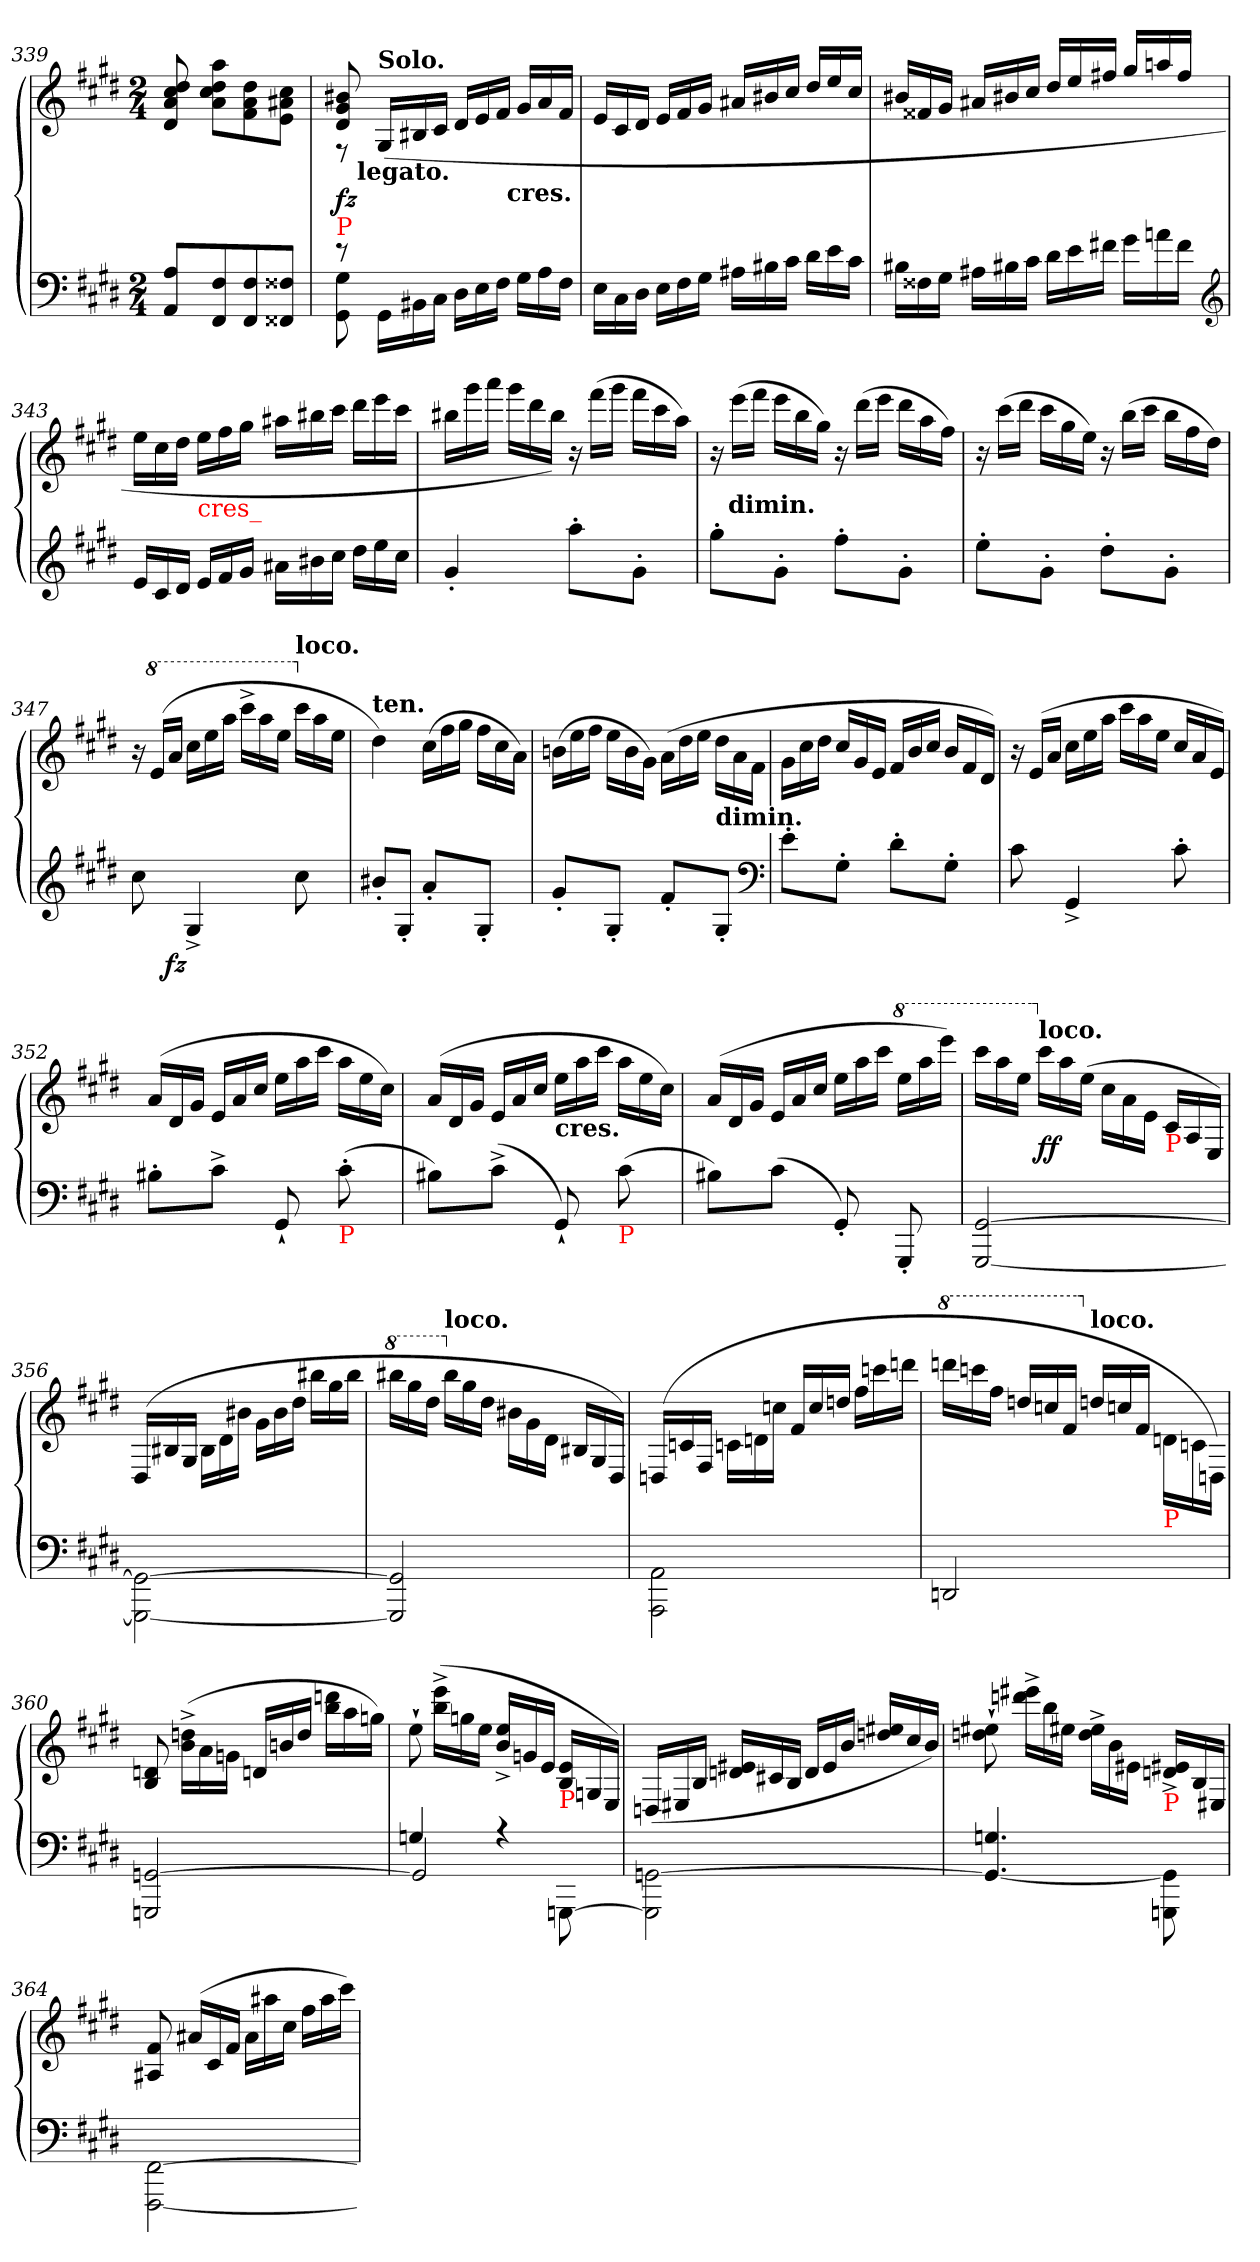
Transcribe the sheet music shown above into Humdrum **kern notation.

**kern	**kern	**dynam
*part1	*part1	*part1
*staff2	*staff1	*staff1/2
*clefF4	*clefG2	*
*k[f#c#g#d#]	*k[f#c#g#d#]	*
*M2/4	*M2/4	*
=339	=339	=339
8A! 8AA!L	8dd#! 8cc#! 8a! 8d#!	.
8F#! 8FF#!	8aa!\ 8dd#!\ 8cc#!\ 8a!\L	.
8F#! 8FF#!	8dd#! 8a! 8f#!	.
8F##X! 8FF##X!J	8cc#! 8a#X! 8e!J	.
=340	=340	=340
*^	*^	*
!	!	!LO:TX:b:color=red:t=P	!	!
!LO:TX:a:color=red:t=P	!	!	!	!
*	*	*^	*^	*
8r	8G#! 8GG#!	8b#X! 8g#! 8d#!	8r	16ryy	3ryy	fz
!	!	!	!	!LO:TX:b:B:t=legato.	!	!
.	.	.	.	4..ryy	.	.
*Xtuplet	*	*	*Xtuplet	*	*	*
!	!	!LO:TX:a:B:t=Solo.	!	!	!	!
24GG#\LL	4.ryy	4.ryy	(>24G#/LL	.	.	.
24BB#X	.	.	24B#X	.	.	.
24C#JJ	.	.	24c#/JJ	.	.	.
24D#\LL	.	.	24d#/LL	.	.	.
24E	.	.	24e	.	.	.
24F#JJ	.	.	24f#JJ	.	48ryy	.
!	!	!	!	!	!LO:TX:c:B:t=cres.	!
.	.	.	.	.	12..ryy	.
24G#\LL	.	.	24g#/LL	.	.	.
24A	.	.	24a	.	.	.
24F#JJ	.	.	24f#JJ	.	.	.
*v	*v	*	*	*	*	*
*	*v	*v	*v	*v	*
=341	=341	=341
24ELL	24eLL	.
24C#	24c#	.
24D#JJ	24d#JJ	.
24ELL	24eLL	.
24F#	24f#	.
24G#JJ	24g#JJ	.
24A#XLL	24a#X/LL	.
24B#X	24b#X	.
24c#JJ	24cc#JJ	.
24d#\LL	24dd#/LL	.
24e\	24ee/	.
24c#\JJ	24cc#/JJ	.
=342	=342	=342
24B#XLL	24b#XLL	.
24F##X	24f##X	.
24G#JJ	24g#JJ	.
24A#XLL	24a#X/LL	.
24B#X	24b#X	.
24c#JJ	24cc#JJ	.
24d#\LL	24dd#/LL	.
24e\	24ee/	.
24f#XJJ	24ff#XJJ	.
24g#\LL	24gg#/LL	.
24an\	24aan/	.
24f#\JJ	24ff#/JJ	.
*clefG2	*	*
=343	=343	=343
24eLL	24eeLL	.
24c#	24cc#	.
24d#JJ	24dd#JJ	.
!	!LO:TX:b:color=red:t=cres_	!
24eLL	24eeLL	.
24f#	24ff#	.
24g#JJ	24gg#JJ	.
24a#XLL	24aa#XLL	.
24b#X	24bb#X	.
24cc#JJ	24ccc#JJ	.
24dd#LL	24ddd#LL	.
24ee	24eee	.
24cc#JJ	24ccc#JJ	.
=344	=344	=344
4g#'	24bb#XLL	.
.	24ggg#	.
.	24aaaJJ	.
.	24ggg#LL	.
.	24ddd#	.
.	24bb#JJ)	.
8aa'L	24r	.
.	(>24fff#LL	.
.	24ggg#JJ	.
8g#'J	24fff#LL	.
.	24ccc#	.
.	24aaJJ)	.
=345	=345	=345
8gg#'L	24r	.
!	!LO:TX:c:B:t=dimin.	!
.	(>24eeeLL	.
.	24fff#JJ	.
8g#'J	24eeeLL	.
.	24bb	.
.	24gg#JJ)	.
8ff#'L	24r	.
.	(>24ddd#LL	.
.	24eeeJJ	.
8g#'J	24ddd#\LL	.
.	24aa	.
.	24ff#JJ)	.
=346	=346	=346
8ee'L	24r	.
.	(>24ccc#LL	.
.	24ddd#JJ	.
8g#'J	24ccc#\LL	.
.	24gg#	.
.	24eeJJ)	.
8dd#'L	24r	.
.	(>24bbLL	.
.	24ccc#JJ	.
8g#'J	24bb\LL	.
.	24ff#	.
.	24dd#JJ)	.
=347	=347	=347
8cc#	24r	.
*	*8va	*
.	(>24eeLL	.
.	24aaJJ	.
!	!	!LO:DY:b=2:rj
4G#^	24ccc#LL	fz
.	24eee	.
.	24aaaJJ	.
.	24cccc#^<LL	.
.	24aaa	.
.	24eeeJJ	.
*	*X8va	*
!	!LO:TX:a:B:t=loco.	!
8cc#	24ccc#LL	.
.	24aa	.
.	24eeJJ	.
=348	=348	=348
!	!LO:TX:a:B:t=ten.	!
8b#X'L	4dd#)	.
8G#'J	.	.
8a'L	(>24cc#LL	.
.	24ff#	.
.	24gg#JJ	.
8G#'J	24ff#LL	.
.	24cc#	.
.	24aJJ)	.
=349	=349	=349
8g#'L	(>24bnLL	.
.	24ee	.
.	24ff#JJ	.
8G#'J	24eeLL	.
.	24b	.
.	24g#JJ)	.
8f#'L	(>24aLL	.
.	24dd#	.
.	24eeJJ	.
!	!LO:TX:c:B:t=dimin.	!
8G#'J	24dd#\LL	.
.	24a	.
.	24f#JJ	.
*clefF4	*	*
=350	=350	=350
8e'L	24g#LL	.
.	24cc#	.
.	24dd#JJ	.
8G#'J	24cc#LL	.
.	24g#	.
.	24eJJ	.
8d#'L	24f#LL	.
.	24b	.
.	24cc#JJ	.
8G#'J	24bLL	.
.	24f#	.
.	24d#JJ)	.
=351	=351	=351
8c#	24r	.
.	(>24eLL	.
.	24aJJ	.
4GG#^>	24cc#LL	.
.	24ee	.
.	24aaJJ	.
.	24ccc#LL	.
.	24aa	.
.	24eeJJ	.
8c#'	24cc#LL	.
.	24a	.
.	24eJJ)	.
=352	=352	=352
8B#X'L	(>24aLL	.
.	24d#	.
.	24g#JJ	.
8c#^J	24eLL	.
.	24a	.
.	24cc#JJ	.
8GG#`	24eeLL	.
.	24aa	.
.	24ccc#JJ	.
!LO:TX:b:color=red:t=P	!	!
(>8c#'	24aaLL	.
.	24ee	.
.	24cc#JJ)	.
=353	=353	=353
8B#XL)	(>24aLL	.
.	24d#	.
.	24g#JJ	.
(>8c#^J	24eLL	.
.	24a	.
.	24cc#JJ	.
!	!LO:TX:c:B:t=cres.	!
8GG#`)	24eeLL	.
.	24aa	.
.	24ccc#JJ	.
!LO:TX:b:color=red:t=P	!	!
(8c#	24aaLL	.
.	24ee	.
.	24cc#JJ)	.
=354	=354	=354
8B#XL)	(>24aLL	.
.	24d#	.
.	24g#JJ	.
(>8c#J	24eLL	.
.	24a	.
.	24cc#JJ	.
8GG#')	24eeLL	.
.	24aa	.
.	24ccc#JJ	.
*	*8va	*
8GGG#'	24eeeLL	.
.	24aaa	.
.	24eeeeJJ)	.
=355	=355	=355
[2GG# [2GGG#	24cccc#LL	.
.	24aaa	.
.	24eeeJJ	.
*	*X8va	*
!	!LO:TX:a:B:t=loco.	!
.	24ccc#LL	ff
.	24aa	.
.	(>24eeJJ	.
.	24cc#\LL	.
.	24a	.
.	24eJJ	.
!	!LO:TX:b:color=red:t=P	!
.	24c#\LL	.
.	24A/	.
.	24E/JJ)	.
=356	=356	=356
2GG#_\ 2GGG#_\	(>24D#/LL	.
.	24B#X	.
.	24G#/JJ	.
.	24B#\LL	.
.	24d#	.
.	24b#XJJ	.
.	24g#LL	.
.	24b#	.
.	24dd#JJ	.
.	24bb#XLL	.
.	24gg#	.
.	24bb#JJ	.
=357	=357	=357
*	*8va	*
2GG#] 2GGG#]	24bbb#XLL	.
.	24ggg#	.
.	24ddd#JJ	.
*	*X8va	*
!	!LO:TX:a:B:t=loco.	!
.	24bb#LL	.
.	24gg#	.
.	24dd#JJ	.
.	24b#X\LL	.
.	24g#	.
.	24d#JJ	.
.	24B#XLL	.
.	24G#/	.
.	24D#/JJ)	.
=358	=358	=358
2AA\ 2AAA\	(>24Dn/LL	.
.	24cn/	.
.	24F#/JJ	.
.	24cn\LL	.
.	24dn	.
.	24ccnJJ	.
.	24f#LL	.
.	24cc	.
.	24ddnJJ	.
.	24ff#LL	.
.	24cccn	.
.	24dddnJJ	.
=359	=359	=359
*	*8va	*
2DDn	24ddddnLL	.
.	24ccccn	.
.	24fff#JJ	.
.	24dddnLL	.
.	24cccn	.
.	24ff#JJ	.
*	*X8va	*
!	!LO:TX:a:B:t=loco.	!
.	24ddnLL	.
.	24ccn	.
.	24f#JJ	.
!	!LO:TX:b:color=red:t=P	!
.	24dn\LL	.
.	24cn\	.
.	24D/JJ)	.
=360	=360	=360
[2GGn/ 2GGGn/	8dn/ 8B/	.
.	(>24ddn^ 24b^LL	.
.	24a	.
.	24gnJJ	.
.	24dnLL	.
.	24bn	.
.	24ddJJ	.
.	24dddn 24bbLL	.
.	24aa	.
.	24ggnJJ)	.
=361	=361	=361
*^	*	*
4Gn	2GGn/]	8ee`	.
.	.	(>24eee^< 24bb^<LL	.
.	.	24ggn	.
.	.	24eeJJ	.
!LO:N:vis=4	!	!	!
8rA	.	24ee^ 24b^LL	.
.	.	24gn	.
.	.	24eJJ	.
!	!	!LO:TX:b:color=red:t=P	!
[8GGGn\	.	24e\ 24B\LL	.
.	.	24Gn/	.
.	.	24E/JJ)	.
*v	*v	*	*
=362	=362	=362
[2GGn\ 2GGG]\	(>24Dn/LL	.
.	24E#X	.
.	24B/JJ	.
.	24e#X 24dnLL	.
.	24c#X	.
.	24BJJ	.
.	24dLL	.
.	24e#	.
.	24bJJ	.
.	24ee#X/ 24ddn/LL	.
.	24cc#	.
.	24bJJ)	.
=363	=363	=363
4.Gn 4.GGn_	8ee#X` 8ddn`	.
.	24eee#X^ 24dddn^LL	.
.	24bb	.
.	24ee#XJJ	.
.	24ee#^\ 24dd^\LL	.
.	24b	.
.	24e#XJJ	.
!	!LO:TX:b:color=red:t=P	!
8GG]\ 8GGGn\	24e#X^>\ 24dn^>\LL	.
.	24B/	.
.	24E#X/JJ	.
=364	=364	=364
[2FF#\ [2FFF#\	8f# 8A#X	.
.	(>24a#XLL	.
.	24c#	.
.	24f#JJ	.
.	24a#LL	.
.	24aa#X	.
.	24cc#JJ	.
.	24ff#LL	.
.	24aa#	.
.	24ccc#JJ)	.
=	=	=
*-	*-	*-
